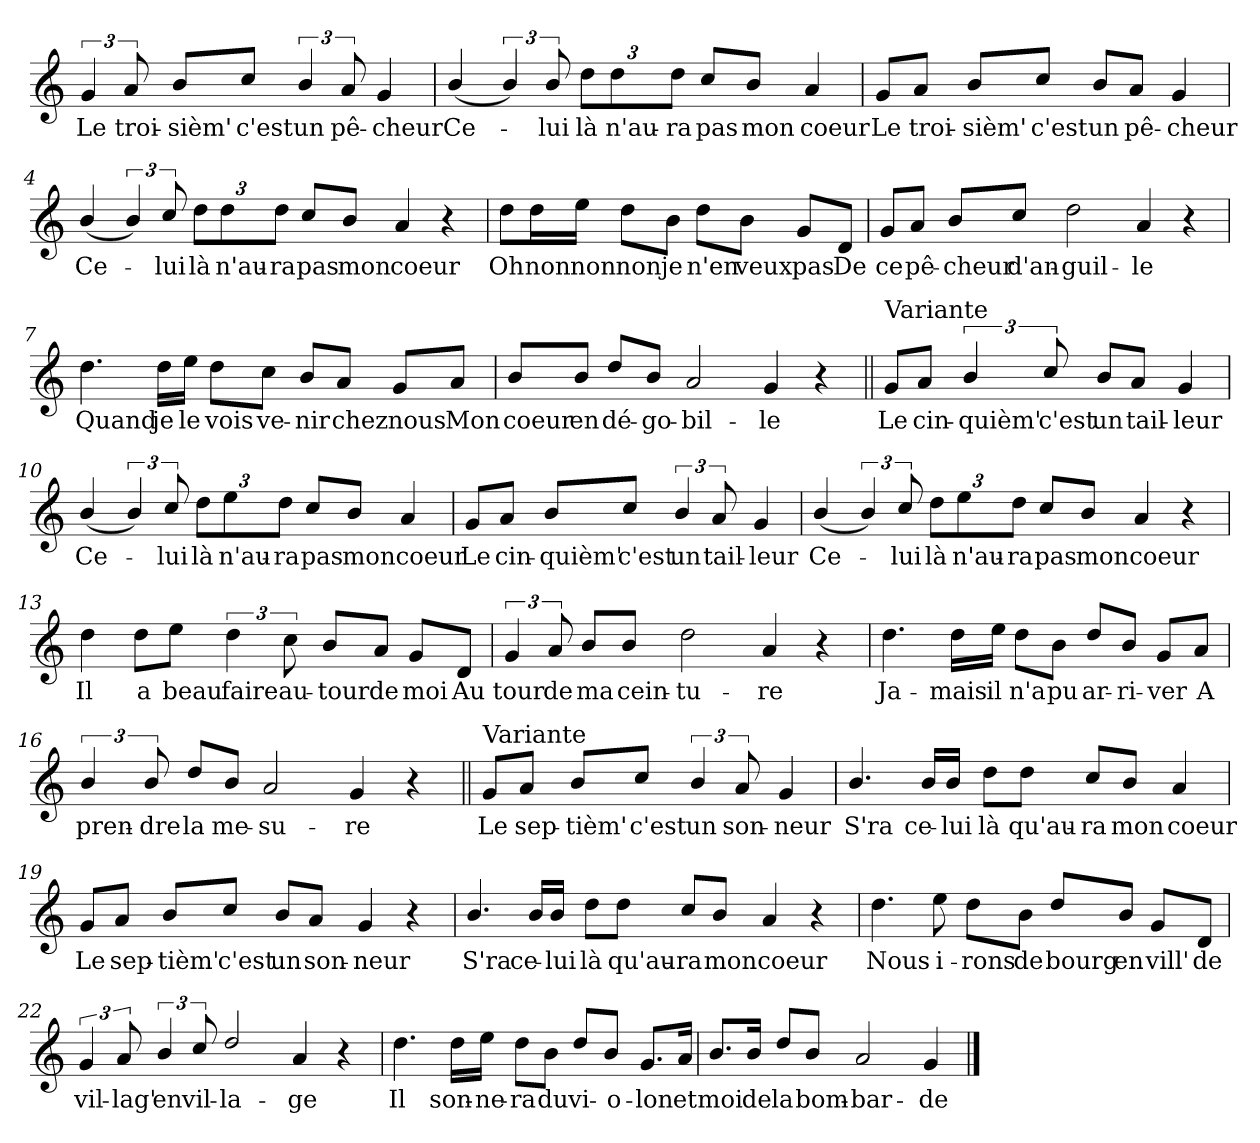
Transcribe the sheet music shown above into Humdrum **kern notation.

**kern	**text
*part1	*part1
*staff1	*staff1
*clefG2	*
*k[]	*
*C:	*
=1	=1
!	!LO:LY:b
6g/	Le
!	!LO:LY:b
12a/	troi-
!	!LO:LY:b
8b/L	-sièm'
!	!LO:LY:b
8cc/J	c'est
!	!LO:LY:b
6b/	un
!	!LO:LY:b
12a/	pê-
!	!LO:LY:b
4g/	-cheur
=2	=2
!	!LO:LY:b
(4b/	Ce-
6b/)	.
!	!LO:LY:b
12b/	-lui
!	!LO:LY:b
12dd\L	là
!	!LO:LY:b
12dd\	n'au-
!	!LO:LY:b
12dd\J	-ra
!	!LO:LY:b
8cc/L	pas
!	!LO:LY:b
8b/J	mon
!	!LO:LY:b
4a/	coeur
=3	=3
!	!LO:LY:b
8g/L	Le
!	!LO:LY:b
8a/J	troi-
!	!LO:LY:b
8b/L	-sièm'
!	!LO:LY:b
8cc/J	c'est
!	!LO:LY:b
8b/L	un
!	!LO:LY:b
8a/J	pê-
!	!LO:LY:b
4g/	-cheur
!!LO:LB:g=z
=4	=4
!	!LO:LY:b
(4b/	Ce-
6b/)	.
!	!LO:LY:b
12cc/	-lui
!	!LO:LY:b
12dd\L	là
!	!LO:LY:b
12dd\	n'au-
!	!LO:LY:b
12dd\J	-ra
!	!LO:LY:b
8cc/L	pas
!	!LO:LY:b
8b/J	mon
!	!LO:LY:b
4a/	coeur
4r	.
=5	=5
!	!LO:LY:b
8dd\L	Oh
!	!LO:LY:b
16dd\L	non
!	!LO:LY:b
16ee\JJ	non
!	!LO:LY:b
8dd\L	non
!	!LO:LY:b
8b\J	je
!	!LO:LY:b
8dd\L	n'en
!	!LO:LY:b
8b\J	veux
!	!LO:LY:b
8g/L	pas
!	!LO:LY:b
8d/J	De
!!LO:LB:g=z
=6	=6
!	!LO:LY:b
8g/L	ce
!	!LO:LY:b
8a/J	pê-
!	!LO:LY:b
8b/L	-cheur
!	!LO:LY:b
8cc/J	d'an-
!	!LO:LY:b
2dd\	-guil-
!	!LO:LY:b
4a/	-le
4r	.
=7	=7
!	!LO:LY:b
4.dd\	Quand
!	!LO:LY:b
16dd\LL	je
!	!LO:LY:b
16ee\JJ	le
!	!LO:LY:b
8dd\L	vois
!	!LO:LY:b
8cc\J	ve-
!	!LO:LY:b
8b/L	-nir
!	!LO:LY:b
8a/J	chez
!	!LO:LY:b
8g/L	nous
!	!LO:LY:b
8a/J	Mon
=8	=8
!	!LO:LY:b
8b/L	coeur
!	!LO:LY:b
8b/J	en
!	!LO:LY:b
8dd/L	dé-
!	!LO:LY:b
8b/J	-go-
!	!LO:LY:b
2a/	-bil-
!	!LO:LY:b
4g/	-le
4r	.
!!LO:LB:g=z
=9||	=9||
!LO:TX:a:t=Variante	!
!	!LO:LY:b
8g/L	Le
!	!LO:LY:b
8a/J	cin-
!	!LO:LY:b
6b/	-quièm'
!	!LO:LY:b
12cc/	c'est
!	!LO:LY:b
8b/L	un
!	!LO:LY:b
8a/J	tail-
!	!LO:LY:b
4g/	-leur
=10	=10
!	!LO:LY:b
(4b/	Ce-
6b/)	.
!	!LO:LY:b
12cc/	-lui
!	!LO:LY:b
12dd\L	là
!	!LO:LY:b
12ee\	n'au-
!	!LO:LY:b
12dd\J	-ra
!	!LO:LY:b
8cc/L	pas
!	!LO:LY:b
8b/J	mon
!	!LO:LY:b
4a/	coeur
=11	=11
!	!LO:LY:b
8g/L	Le
!	!LO:LY:b
8a/J	cin-
!	!LO:LY:b
8b/L	-quièm'
!	!LO:LY:b
8cc/J	c'est
!	!LO:LY:b
6b/	un
!	!LO:LY:b
12a/	tail-
!	!LO:LY:b
4g/	-leur
!!LO:LB:g=z
=12	=12
!	!LO:LY:b
(4b/	Ce-
6b/)	.
!	!LO:LY:b
12cc/	-lui
!	!LO:LY:b
12dd\L	là
!	!LO:LY:b
12ee\	n'au-
!	!LO:LY:b
12dd\J	-ra
!	!LO:LY:b
8cc/L	pas
!	!LO:LY:b
8b/J	mon
!	!LO:LY:b
4a/	coeur
4r	.
=13	=13
!	!LO:LY:b
4dd\	Il
!	!LO:LY:b
8dd\L	a
!	!LO:LY:b
8ee\J	beau
!	!LO:LY:b
6dd\	faire
!	!LO:LY:b
12cc\	au-
!	!LO:LY:b
8b/L	-tour
!	!LO:LY:b
8a/J	de
!	!LO:LY:b
8g/L	moi
!	!LO:LY:b
8d/J	Au
!!LO:LB:g=z
=14	=14
!	!LO:LY:b
6g/	tour
!	!LO:LY:b
12a/	de
!	!LO:LY:b
8b/L	ma
!	!LO:LY:b
8b/J	cein-
!	!LO:LY:b
2dd\	-tu-
!	!LO:LY:b
4a/	-re
4r	.
=15	=15
!	!LO:LY:b
4.dd\	Ja-
!	!LO:LY:b
16dd\LL	-mais
!	!LO:LY:b
16ee\JJ	il
!	!LO:LY:b
8dd\L	n'a
!	!LO:LY:b
8b\J	pu
!	!LO:LY:b
8dd/L	ar-
!	!LO:LY:b
8b/J	-ri-
!	!LO:LY:b
8g/L	-ver
!	!LO:LY:b
8a/J	A
=16	=16
!	!LO:LY:b
6b/	pren-
!	!LO:LY:b
12b/	-dre
!	!LO:LY:b
8dd/L	la
!	!LO:LY:b
8b/J	me-
!	!LO:LY:b
2a/	-su-
!	!LO:LY:b
4g/	-re
4r	.
!!LO:LB:g=z
=17||	=17||
!LO:TX:a:t=Variante	!
!	!LO:LY:b
8g/L	Le
!	!LO:LY:b
8a/J	sep-
!	!LO:LY:b
8b/L	-tièm'
!	!LO:LY:b
8cc/J	c'est
!	!LO:LY:b
6b/	un
!	!LO:LY:b
12a/	son-
!	!LO:LY:b
4g/	-neur
=18	=18
!	!LO:LY:b
4.b/	S'ra
!	!LO:LY:b
16b/LL	ce-
!	!LO:LY:b
16b/JJ	-lui
!	!LO:LY:b
8dd\L	là
!	!LO:LY:b
8dd\J	qu'au-
!	!LO:LY:b
8cc/L	-ra
!	!LO:LY:b
8b/J	mon
!	!LO:LY:b
4a/	coeur
=19	=19
!	!LO:LY:b
8g/L	Le
!	!LO:LY:b
8a/J	sep-
!	!LO:LY:b
8b/L	-tièm'
!	!LO:LY:b
8cc/J	c'est
!	!LO:LY:b
8b/L	un
!	!LO:LY:b
8a/J	son-
!	!LO:LY:b
4g/	-neur
4r	.
!!LO:LB:g=z
=20	=20
!	!LO:LY:b
4.b/	S'ra
!	!LO:LY:b
16b/LL	ce-
!	!LO:LY:b
16b/JJ	-lui
!	!LO:LY:b
8dd\L	là
!	!LO:LY:b
8dd\J	qu'au-
!	!LO:LY:b
8cc/L	-ra
!	!LO:LY:b
8b/J	mon
!	!LO:LY:b
4a/	coeur
4r	.
=21	=21
!	!LO:LY:b
4.dd\	Nous
!	!LO:LY:b
8ee\	i-
!	!LO:LY:b
8dd\L	-rons
!	!LO:LY:b
8b\J	de
!	!LO:LY:b
8dd/L	bourg
!	!LO:LY:b
8b/J	en
!	!LO:LY:b
8g/L	vill'
!	!LO:LY:b
8d/J	de
=22	=22
!	!LO:LY:b
6g/	vil-
!	!LO:LY:b
12a/	-lag'
!	!LO:LY:b
6b/	en
!	!LO:LY:b
12cc/	vil-
!	!LO:LY:b
2dd/	-la-
!	!LO:LY:b
4a/	-ge
4r	.
!!LO:LB:g=z
=23	=23
!	!LO:LY:b
4.dd\	Il
!	!LO:LY:b
16dd\LL	son-
!	!LO:LY:b
16ee\JJ	-ne-
!	!LO:LY:b
8dd\L	-ra
!	!LO:LY:b
8b\J	du
!	!LO:LY:b
8dd/L	vi-
!	!LO:LY:b
8b/J	-o-
!	!LO:LY:b
8.g/L	-lon
!	!LO:LY:b
16a/Jk	et
=24	=24
!	!LO:LY:b
8.b/L	moi
!	!LO:LY:b
16b/Jk	de
!	!LO:LY:b
8dd/L	la
!	!LO:LY:b
8b/J	bom-
!	!LO:LY:b
2a/	-bar-
!	!LO:LY:b
4g/	-de
==	==
*-	*-
